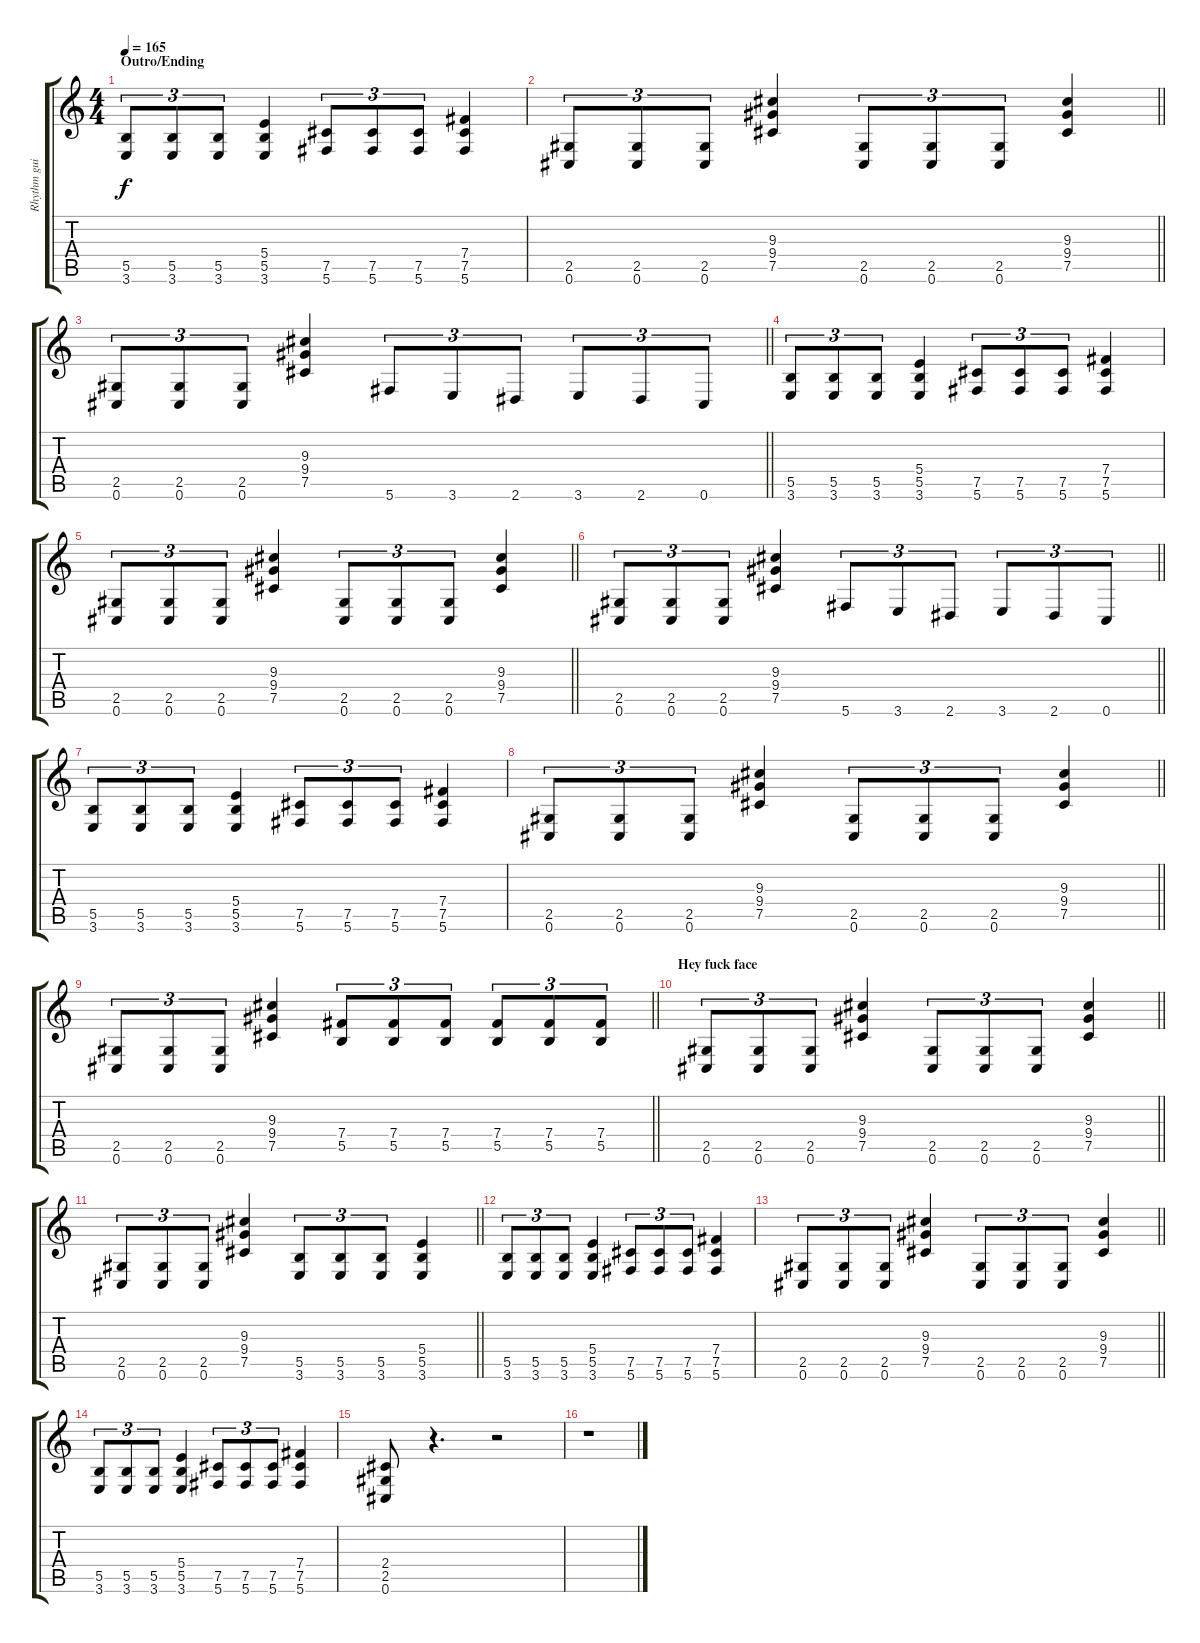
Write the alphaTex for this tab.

\track ("Rhythm guitar" "Rhythm gui") {instrument distortionguitar}
\staff {score tabs}
\tuning (Db4 Ab3 E3 B2 Gb2 Db2) {hide}
\ts (4 4)
\section ("" "Outro/Ending")
\tempo 165
\clef g2
\ks c
(5.5 3.6).8{tu (3 2) dy f} (5.5 3.6).8{tu (3 2)} (5.5 3.6).8{tu (3 2)} (5.4 5.5 3.6).4 (7.5 5.6).8{tu (3 2)} (7.5 5.6).8{tu (3 2)} (7.5 5.6).8{tu (3 2)} (7.4 7.5 5.6).4 |
\barLineRight lightlight
(2.5 0.6).8{tu (3 2)} (2.5 0.6).8{tu (3 2)} (2.5 0.6).8{tu (3 2)} (9.3 9.4 7.5).4 (2.5 0.6).8{tu (3 2)} (2.5 0.6).8{tu (3 2)} (2.5 0.6).8{tu (3 2)} (9.3 9.4 7.5).4 |
\barLineRight lightlight
(2.5 0.6).8{tu (3 2)} (2.5 0.6).8{tu (3 2)} (2.5 0.6).8{tu (3 2)} (9.3 9.4 7.5).4 5.6.8{tu (3 2)} 3.6.8{tu (3 2)} 2.6.8{tu (3 2)} 3.6.8{tu (3 2)} 2.6.8{tu (3 2)} 0.6.8{tu (3 2)} |
(5.5 3.6).8{tu (3 2)} (5.5 3.6).8{tu (3 2)} (5.5 3.6).8{tu (3 2)} (5.4 5.5 3.6).4 (7.5 5.6).8{tu (3 2)} (7.5 5.6).8{tu (3 2)} (7.5 5.6).8{tu (3 2)} (7.4 7.5 5.6).4 |
\barLineRight lightlight
(2.5 0.6).8{tu (3 2)} (2.5 0.6).8{tu (3 2)} (2.5 0.6).8{tu (3 2)} (9.3 9.4 7.5).4 (2.5 0.6).8{tu (3 2)} (2.5 0.6).8{tu (3 2)} (2.5 0.6).8{tu (3 2)} (9.3 9.4 7.5).4 |
\barLineRight lightlight
(2.5 0.6).8{tu (3 2)} (2.5 0.6).8{tu (3 2)} (2.5 0.6).8{tu (3 2)} (9.3 9.4 7.5).4 5.6.8{tu (3 2)} 3.6.8{tu (3 2)} 2.6.8{tu (3 2)} 3.6.8{tu (3 2)} 2.6.8{tu (3 2)} 0.6.8{tu (3 2)} |
(5.5 3.6).8{tu (3 2)} (5.5 3.6).8{tu (3 2)} (5.5 3.6).8{tu (3 2)} (5.4 5.5 3.6).4 (7.5 5.6).8{tu (3 2)} (7.5 5.6).8{tu (3 2)} (7.5 5.6).8{tu (3 2)} (7.4 7.5 5.6).4 |
\barLineRight lightlight
(2.5 0.6).8{tu (3 2)} (2.5 0.6).8{tu (3 2)} (2.5 0.6).8{tu (3 2)} (9.3 9.4 7.5).4 (2.5 0.6).8{tu (3 2)} (2.5 0.6).8{tu (3 2)} (2.5 0.6).8{tu (3 2)} (9.3 9.4 7.5).4 |
\barLineRight lightlight
(2.5 0.6).8{tu (3 2)} (2.5 0.6).8{tu (3 2)} (2.5 0.6).8{tu (3 2)} (9.3 9.4 7.5).4 (7.4 5.5).8{tu (3 2)} (7.4 5.5).8{tu (3 2)} (7.4 5.5).8{tu (3 2)} (7.4 5.5).8{tu (3 2)} (7.4 5.5).8{tu (3 2)} (7.4 5.5).8{tu (3 2)} |
\section ("" "Hey fuck face")
\barLineRight lightlight
(2.5 0.6).8{tu (3 2)} (2.5 0.6).8{tu (3 2)} (2.5 0.6).8{tu (3 2)} (9.3 9.4 7.5).4 (2.5 0.6).8{tu (3 2)} (2.5 0.6).8{tu (3 2)} (2.5 0.6).8{tu (3 2)} (9.3 9.4 7.5).4 |
\barLineRight lightlight
(2.5 0.6).8{tu (3 2)} (2.5 0.6).8{tu (3 2)} (2.5 0.6).8{tu (3 2)} (9.3 9.4 7.5).4 (5.5 3.6).8{tu (3 2)} (5.5 3.6).8{tu (3 2)} (5.5 3.6).8{tu (3 2)} (5.4 5.5 3.6).4 |
(5.5 3.6).8{tu (3 2)} (5.5 3.6).8{tu (3 2)} (5.5 3.6).8{tu (3 2)} (5.4 5.5 3.6).4 (7.5 5.6).8{tu (3 2)} (7.5 5.6).8{tu (3 2)} (7.5 5.6).8{tu (3 2)} (7.4 7.5 5.6).4 |
\barLineRight lightlight
(2.5 0.6).8{tu (3 2)} (2.5 0.6).8{tu (3 2)} (2.5 0.6).8{tu (3 2)} (9.3 9.4 7.5).4 (2.5 0.6).8{tu (3 2)} (2.5 0.6).8{tu (3 2)} (2.5 0.6).8{tu (3 2)} (9.3 9.4 7.5).4 |
(5.5 3.6).8{tu (3 2)} (5.5 3.6).8{tu (3 2)} (5.5 3.6).8{tu (3 2)} (5.4 5.5 3.6).4 (7.5 5.6).8{tu (3 2)} (7.5 5.6).8{tu (3 2)} (7.5 5.6).8{tu (3 2)} (7.4 7.5 5.6).4 |
(2.4 2.5 0.6).8 r.4{d} r.2 |
r.1
